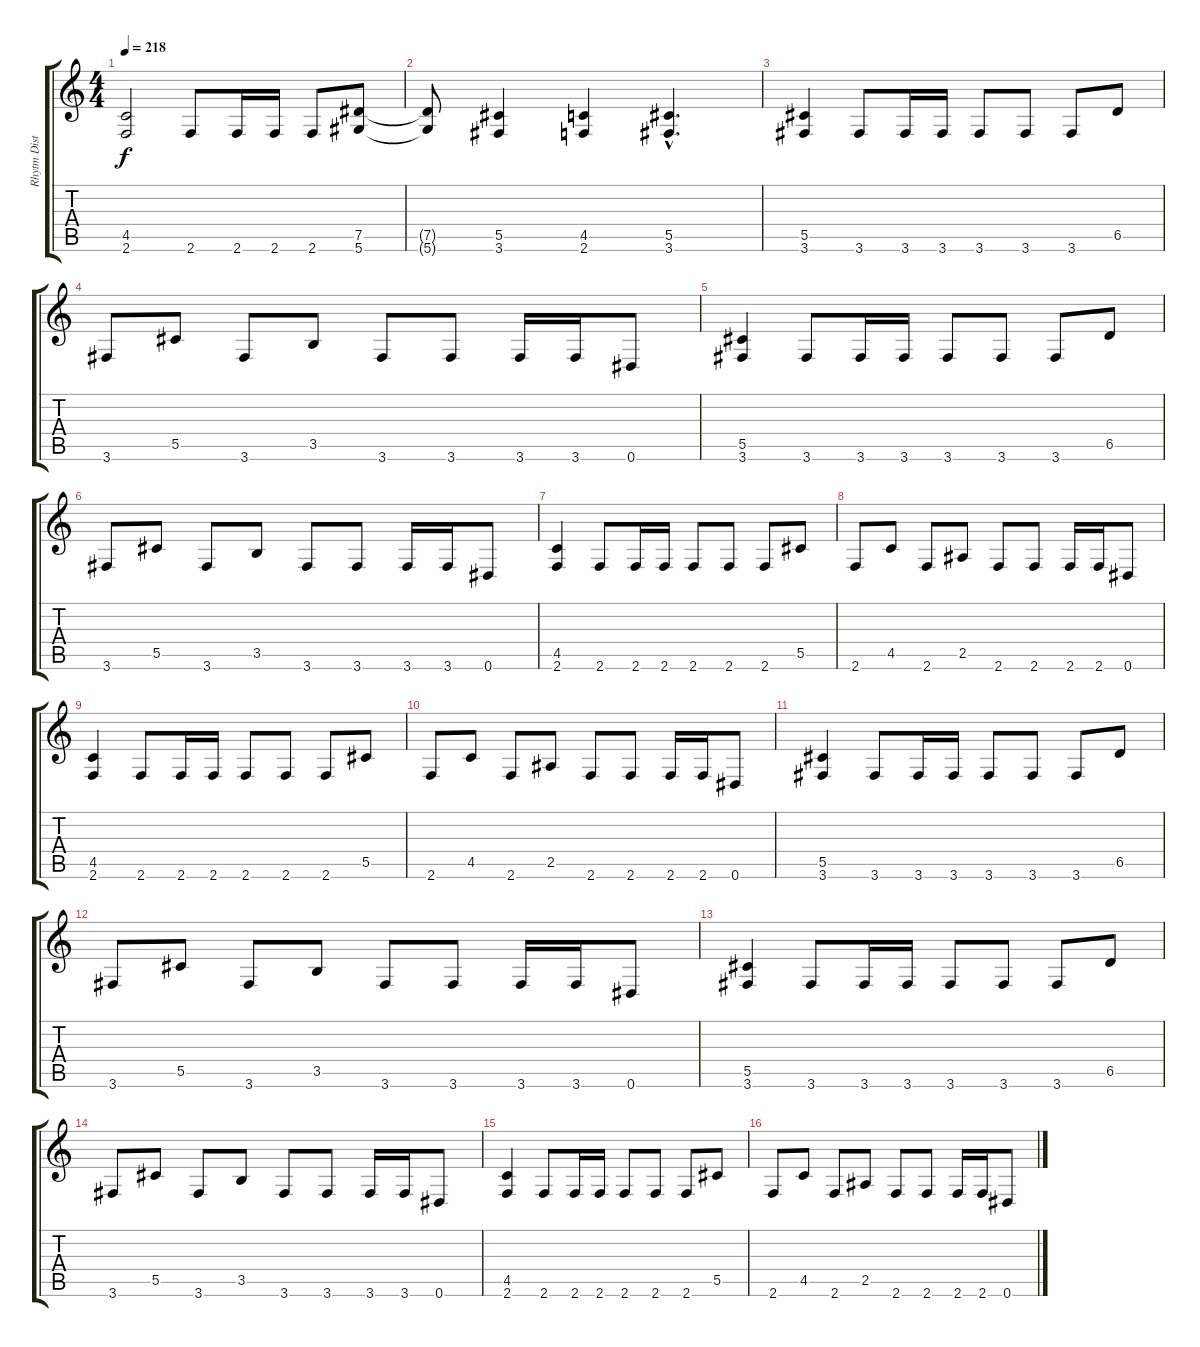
\track ("Rhytm Distortion" "Rhytm Dist") {instrument distortionguitar}
\staff {score tabs}
\tuning (Eb4 Bb3 Gb3 Db3 Ab2 Eb2) {hide}
\ts (4 4)
\tempo 218
\clef g2
\ks c
(4.5 2.6).2{dy f} 2.6.8 2.6.16 2.6.16 2.6.8 (7.5 5.6).8 |
(7.5{t} 5.6{t}).8 (5.5 3.6).4 (4.5 2.6).4 (5.5{hac} 3.6{hac}).4{d} |
(5.5 3.6).4 3.6.8 3.6.16 3.6.16 3.6.8 3.6.8 3.6.8 6.5.8 |
3.6.8 5.5.8 3.6.8 3.5.8 3.6.8 3.6.8 3.6.16 3.6.16 0.6.8 |
(5.5 3.6).4 3.6.8 3.6.16 3.6.16 3.6.8 3.6.8 3.6.8 6.5.8 |
3.6.8 5.5.8 3.6.8 3.5.8 3.6.8 3.6.8 3.6.16 3.6.16 0.6.8 |
(4.5 2.6).4 2.6.8 2.6.16 2.6.16 2.6.8 2.6.8 2.6.8 5.5.8 |
2.6.8 4.5.8 2.6.8 2.5.8 2.6.8 2.6.8 2.6.16 2.6.16 0.6.8 |
(4.5 2.6).4 2.6.8 2.6.16 2.6.16 2.6.8 2.6.8 2.6.8 5.5.8 |
2.6.8 4.5.8 2.6.8 2.5.8 2.6.8 2.6.8 2.6.16 2.6.16 0.6.8 |
(5.5 3.6).4 3.6.8 3.6.16 3.6.16 3.6.8 3.6.8 3.6.8 6.5.8 |
3.6.8 5.5.8 3.6.8 3.5.8 3.6.8 3.6.8 3.6.16 3.6.16 0.6.8 |
(5.5 3.6).4 3.6.8 3.6.16 3.6.16 3.6.8 3.6.8 3.6.8 6.5.8 |
3.6.8 5.5.8 3.6.8 3.5.8 3.6.8 3.6.8 3.6.16 3.6.16 0.6.8 |
(4.5 2.6).4 2.6.8 2.6.16 2.6.16 2.6.8 2.6.8 2.6.8 5.5.8 |
2.6.8 4.5.8 2.6.8 2.5.8 2.6.8 2.6.8 2.6.16 2.6.16 0.6.8
